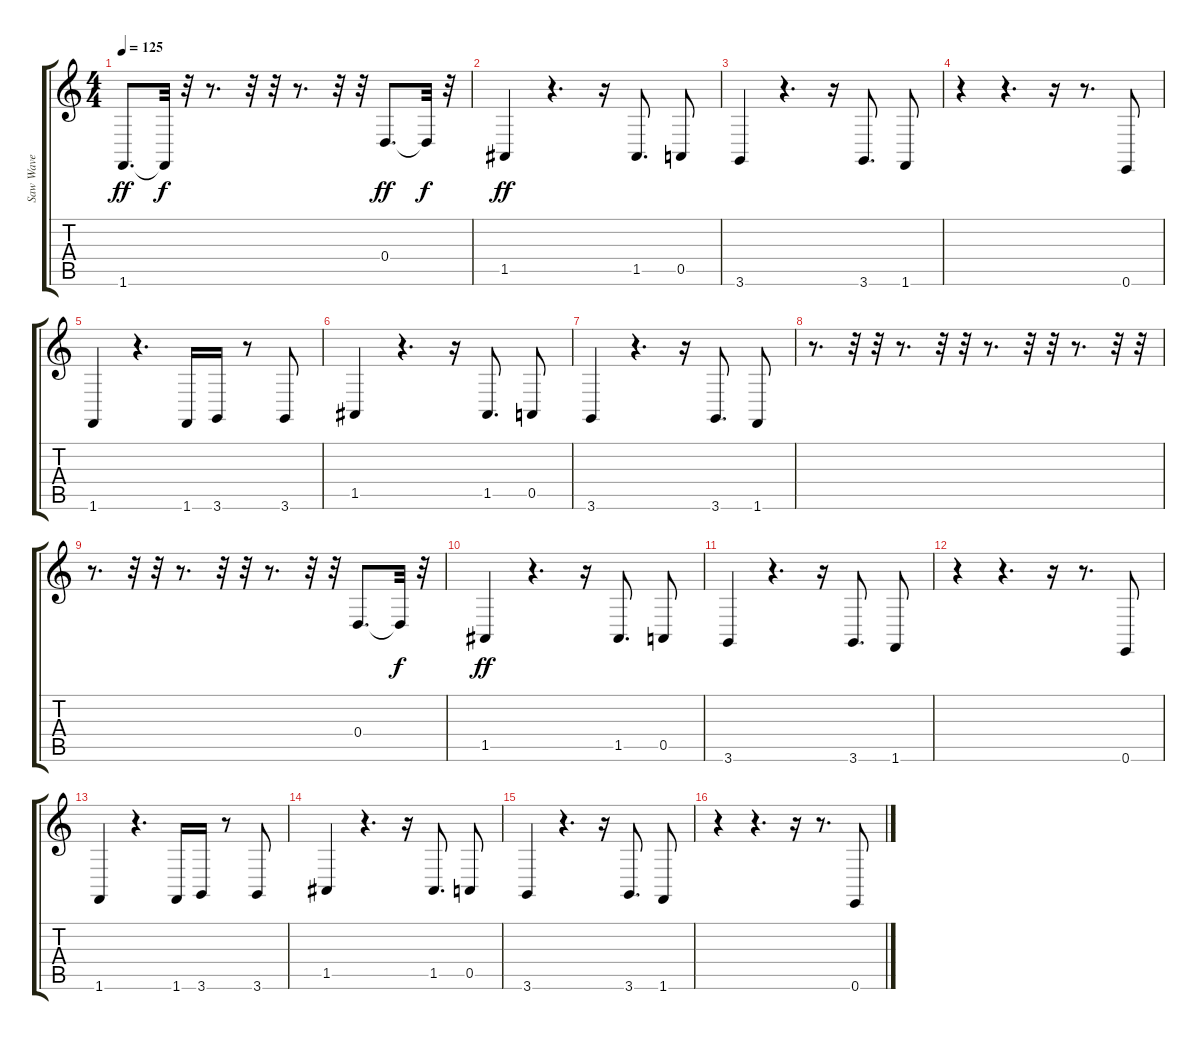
\track ("Saw Wave  " "Saw Wave  ") {instrument lead2sawtooth}
\staff {score tabs}
\tuning (E4 B3 G3 D3 A2 E2) {hide}
\ts (4 4)
\tempo 125
\clef g2
\ks c
1.6.8{d dy ff} 1.6{t}.32{dy f} r.32 r.8{d} r.32 r.32 r.8{d} r.32 r.32 0.4.8{d dy ff} 0.4{t}.32{dy f} r.32 |
1.5.4{dy ff} r.4{d} r.16 1.5.8{d} 0.5.8 |
3.6.4 r.4{d} r.16 3.6.8{d} 1.6.8 |
r.4 r.4{d} r.16 r.8{d} 0.6.8 |
1.6.4 r.4{d} 1.6.16 3.6.16 r.8 3.6.8 |
1.5.4 r.4{d} r.16 1.5.8{d} 0.5.8 |
3.6.4 r.4{d} r.16 3.6.8{d} 1.6.8 |
r.8{d} r.32 r.32 r.8{d} r.32 r.32 r.8{d} r.32 r.32 r.8{d} r.32 r.32 |
r.8{d} r.32 r.32 r.8{d} r.32 r.32 r.8{d} r.32 r.32 0.4.8{d} 0.4{t}.32{dy f} r.32 |
1.5.4{dy ff} r.4{d} r.16 1.5.8{d} 0.5.8 |
3.6.4 r.4{d} r.16 3.6.8{d} 1.6.8 |
r.4 r.4{d} r.16 r.8{d} 0.6.8 |
1.6.4 r.4{d} 1.6.16 3.6.16 r.8 3.6.8 |
1.5.4 r.4{d} r.16 1.5.8{d} 0.5.8 |
3.6.4 r.4{d} r.16 3.6.8{d} 1.6.8 |
r.4 r.4{d} r.16 r.8{d} 0.6.8
